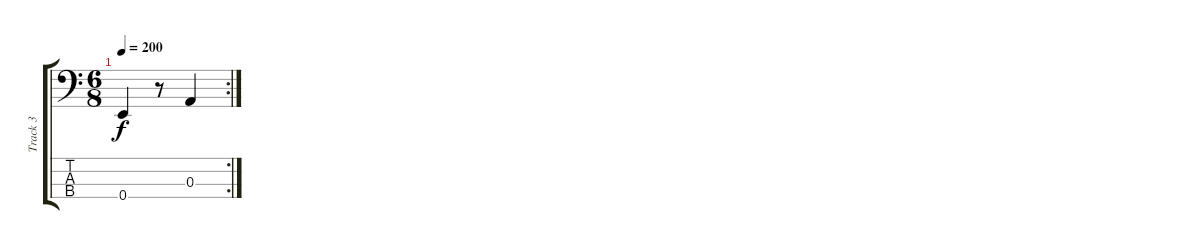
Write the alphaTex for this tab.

\track ("Track 3" "Track 3") {instrument slapbass1}
\staff {score tabs}
\tuning (G2 D2 A1 E1) {hide}
\rc 2
\ts (6 8)
\tempo 200
\clef f4
\ks c
0.4.4{dy f} r.8 0.3.4
